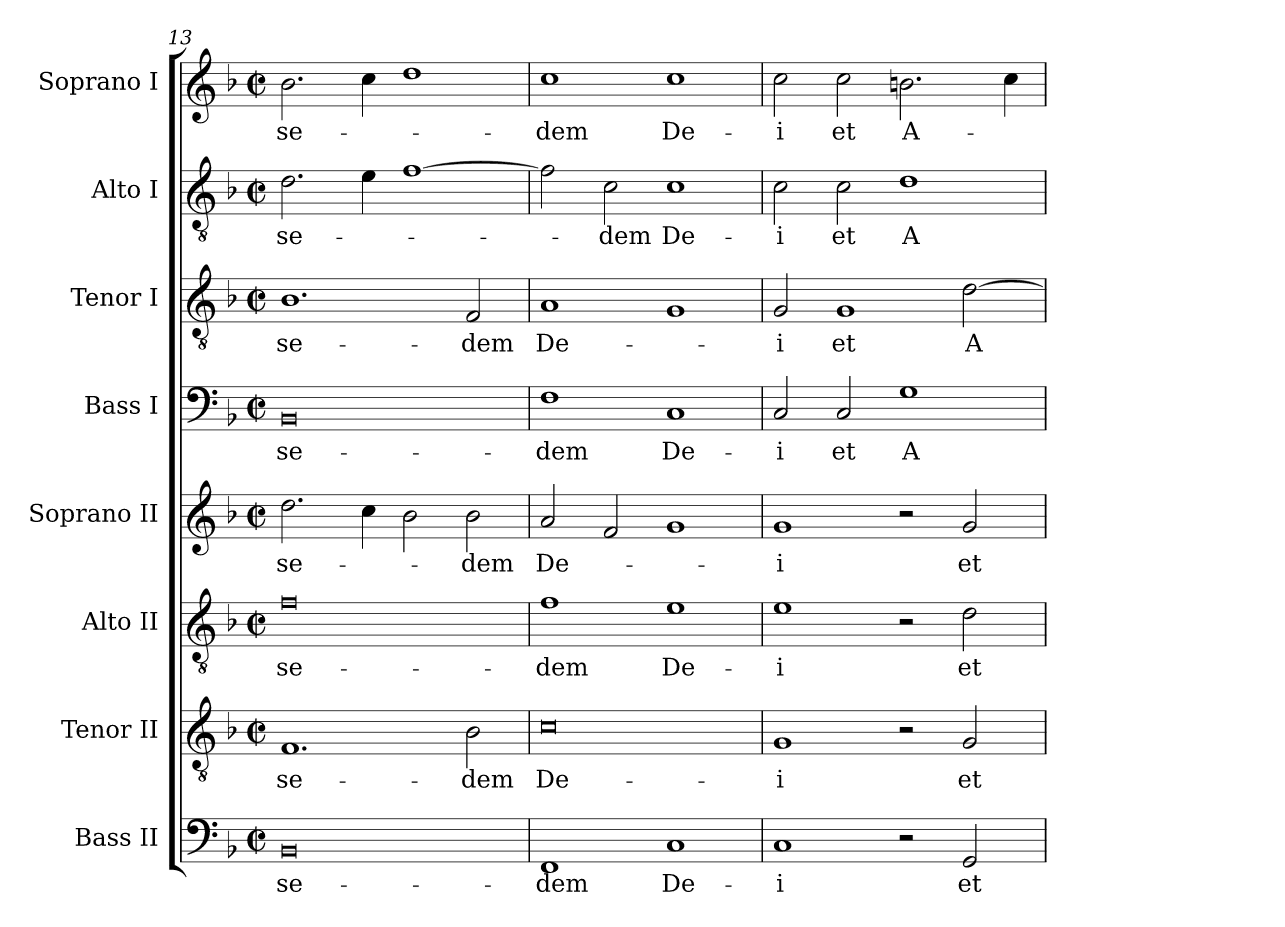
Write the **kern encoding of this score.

**kern	**text	**kern	**text	**kern	**text	**kern	**text	**kern	**text	**kern	**text	**kern	**text	**kern	**text
*part8	*part8	*part7	*part7	*part6	*part6	*part5	*part5	*part4	*part4	*part3	*part3	*part2	*part2	*part1	*part1
*staff8	*staff8	*staff7	*staff7	*staff6	*staff6	*staff5	*staff5	*staff4	*staff4	*staff3	*staff3	*staff2	*staff2	*staff1	*staff1
*I"Bass II	*	*I"Tenor II	*	*I"Alto II	*	*I"Soprano II	*	*I"Bass I	*	*I"Tenor I	*	*I"Alto I	*	*I"Soprano I	*
*	*	*I'T	*	*I'A	*	*	*	*I'B	*	*	*	*	*	*	*
!!LO:LB:g=z
*clefF4	*	*clefGv2	*	*clefGv2	*	*clefG2	*	*clefF4	*	*clefGv2	*	*clefGv2	*	*clefG2	*
*k[b-]	*	*k[b-]	*	*k[b-]	*	*k[b-]	*	*k[b-]	*	*k[b-]	*	*k[b-]	*	*k[b-]	*
*F:	*	*F:	*	*F:	*	*F:	*	*F:	*	*F:	*	*F:	*	*F:	*
*M2/2	*	*M2/2	*	*M2/2	*	*M2/2	*	*M2/2	*	*M2/2	*	*M2/2	*	*M2/2	*
*met(c|)	*	*met(c|)	*	*met(c|)	*	*met(c|)	*	*met(c|)	*	*met(c|)	*	*met(c|)	*	*met(c|)	*
=13	=13	=13	=13	=13	=13	=13	=13	=13	=13	=13	=13	=13	=13	=13	=13
!	!LO:LY:b	!	!LO:LY:b	!	!LO:LY:b	!	!LO:LY:b	!	!LO:LY:b	!	!LO:LY:b	!	!LO:LY:b	!	!LO:LY:b
0BB-	se-	1.F	se-	0f	se-	2.dd\	se-	0BB-	se-	1.B-	se-	2.d\	se-	2.b-\	se-
.	.	.	.	.	.	4cc\	.	.	.	.	.	4e\	.	4cc\	.
.	.	.	.	.	.	2b-\	.	.	.	.	.	[>1f	.	1dd	.
!	!	!	!LO:LY:b	!	!	!	!LO:LY:b	!	!	!	!LO:LY:b	!	!	!	!
.	.	2B-\	-dem	.	.	2b-\	-dem	.	.	2F/	-dem	.	.	.	.
=14	=14	=14	=14	=14	=14	=14	=14	=14	=14	=14	=14	=14	=14	=14	=14
!	!LO:LY:b	!	!LO:LY:b	!	!LO:LY:b	!	!LO:LY:b	!	!LO:LY:b	!	!LO:LY:b	!	!	!	!LO:LY:b
1FF	-dem	0c	De-	1f	-dem	2a/	De-	1F	-dem	1A	De-	2f\]	.	1cc	-dem
!	!	!	!	!	!	!	!	!	!	!	!	!	!LO:LY:b	!	!
.	.	.	.	.	.	2f/	.	.	.	.	.	2c\	-dem	.	.
!	!LO:LY:b	!	!	!	!LO:LY:b	!	!	!	!LO:LY:b	!	!	!	!LO:LY:b	!	!LO:LY:b
1C	De-	.	.	1e	De-	1g	.	1C	De-	1G	.	1c	De-	1cc	De-
=15	=15	=15	=15	=15	=15	=15	=15	=15	=15	=15	=15	=15	=15	=15	=15
!	!LO:LY:b	!	!LO:LY:b	!	!LO:LY:b	!	!LO:LY:b	!	!LO:LY:b	!	!LO:LY:b	!	!LO:LY:b	!	!LO:LY:b
1C	-i	1G	-i	1e	-i	1g	-i	2C/	-i	2G/	-i	2c\	-i	2cc\	-i
!	!	!	!	!	!	!	!	!	!LO:LY:b	!	!LO:LY:b	!	!LO:LY:b	!	!LO:LY:b
.	.	.	.	.	.	.	.	2C/	et	1G	et	2c\	et	2cc\	et
!	!	!	!	!	!	!	!	!	!LO:LY:b	!	!	!	!LO:LY:b	!	!LO:LY:b
2r	.	2r	.	2r	.	2r	.	1G	A-	.	.	1d	A-	2.bn\	A-
!	!LO:LY:b	!	!LO:LY:b	!	!LO:LY:b	!	!LO:LY:b	!	!	!	!LO:LY:b	!	!	!	!
2GG/	et	2G/	et	2d\	et	2g/	et	.	.	[>2d\	A-	.	.	.	.
.	.	.	.	.	.	.	.	.	.	.	.	.	.	4cc\	.
=	=	=	=	=	=	=	=	=	=	=	=	=	=	=	=
*-	*-	*-	*-	*-	*-	*-	*-	*-	*-	*-	*-	*-	*-	*-	*-
